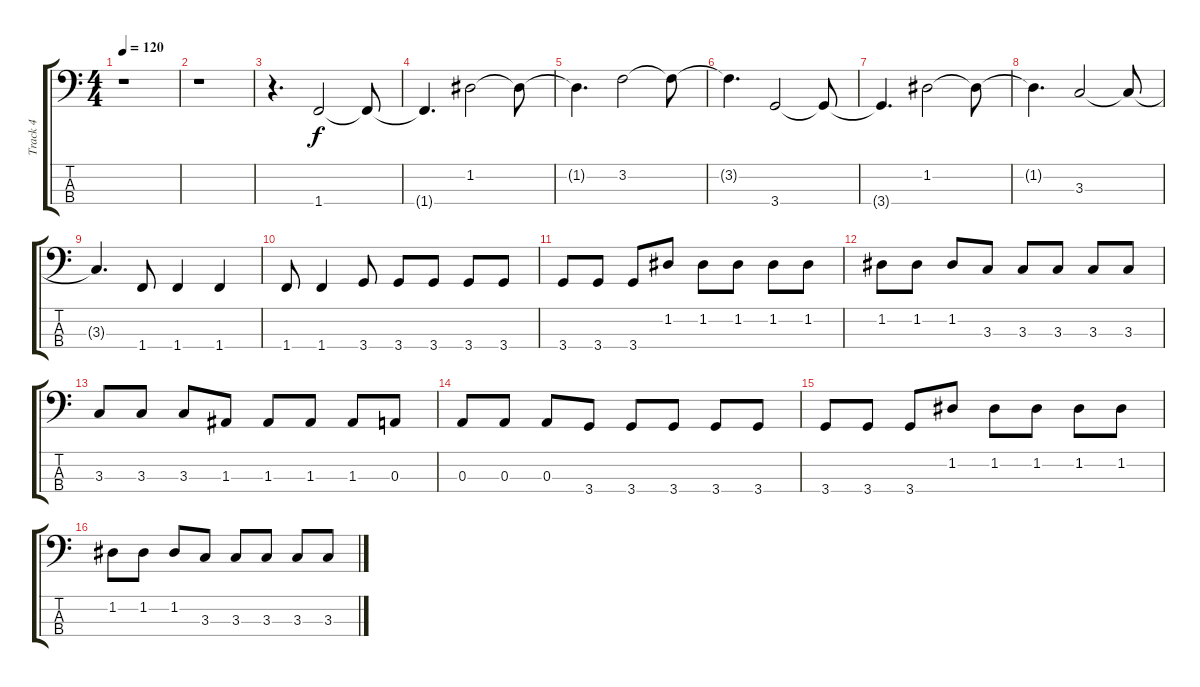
\track ("Track 4" "Track 4") {instrument electricbassfinger}
\staff {score tabs}
\tuning (G2 D2 A1 E1) {hide}
\ts (4 4)
\tempo 120
\clef f4
\ks c
r.1{dy f} |
r.1 |
r.4{d} 1.4.2 1.4{t}.8 |
1.4{t}.4{d} 1.2.2 1.2{t}.8 |
1.2{t}.4{d} 3.2.2 3.2{t}.8 |
3.2{t}.4{d} 3.4.2 3.4{t}.8 |
3.4{t}.4{d} 1.2.2 1.2{t}.8 |
1.2{t}.4{d} 3.3.2 3.3{t}.8 |
3.3{t}.4{d} 1.4.8 1.4.4 1.4.4 |
1.4.8 1.4.4 3.4.8 3.4.8 3.4.8 3.4.8 3.4.8 |
3.4.8 3.4.8 3.4.8 1.2.8 1.2.8 1.2.8 1.2.8 1.2.8 |
1.2.8 1.2.8 1.2.8 3.3.8 3.3.8 3.3.8 3.3.8 3.3.8 |
3.3.8 3.3.8 3.3.8 1.3.8 1.3.8 1.3.8 1.3.8 0.3.8 |
0.3.8 0.3.8 0.3.8 3.4.8 3.4.8 3.4.8 3.4.8 3.4.8 |
3.4.8 3.4.8 3.4.8 1.2.8 1.2.8 1.2.8 1.2.8 1.2.8 |
1.2.8 1.2.8 1.2.8 3.3.8 3.3.8 3.3.8 3.3.8 3.3.8
